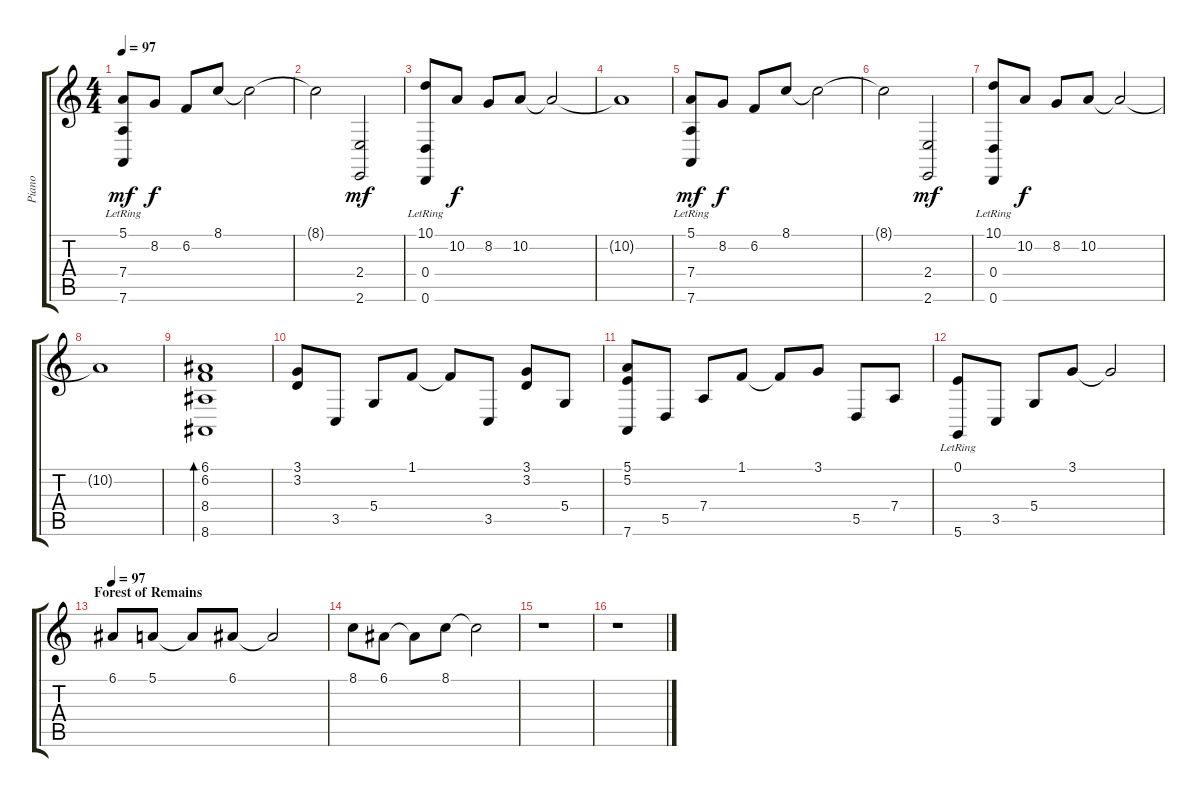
\track ("Piano" "Piano") {instrument brightacousticpiano}
\staff {score tabs}
\tuning (E4 B3 G3 D3 A2 D2) {hide}
\ts (4 4)
\tempo 97
\clef g2
\ks c
(5.1 7.4{lr} 7.6{lr}).8{dy mf} 8.2.8{dy f} 6.2.8 8.1.8 8.1{t}.2 |
8.1{t}.2 (2.4 2.6).2{dy mf} |
(10.1 0.4{lr} 0.6{lr}).8 10.2.8{dy f} 8.2.8 10.2.8 10.2{t}.2 |
10.2{t}.1 |
(5.1 7.4{lr} 7.6{lr}).8{dy mf} 8.2.8{dy f} 6.2.8 8.1.8 8.1{t}.2 |
8.1{t}.2 (2.4 2.6).2{dy mf} |
(10.1 0.4{lr} 0.6{lr}).8 10.2.8{dy f} 8.2.8 10.2.8 10.2{t}.2 |
10.2{t}.1 |
(6.1 6.2 8.4 8.6).1{bd 60} |
(3.1 3.2).8 3.5.8 5.4.8 1.1.8 1.1{t}.8 3.5.8 (3.1 3.2).8 5.4.8 |
(5.1 5.2 7.6).8 5.5.8 7.4.8 1.1.8 1.1{t}.8 3.1.8 5.5.8 7.4.8 |
(0.1 5.6{lr}).8 3.5.8 5.4.8 3.1.8 3.1{t}.2 |
\section ("" "Forest of Remains")
\tempo 97
6.1.8 5.1.8 5.1{t}.8 6.1.8 6.1{t}.2 |
8.1.8 6.1.8 6.1{t}.8 8.1.8 8.1{t}.2 |
r.1 |
r.1
